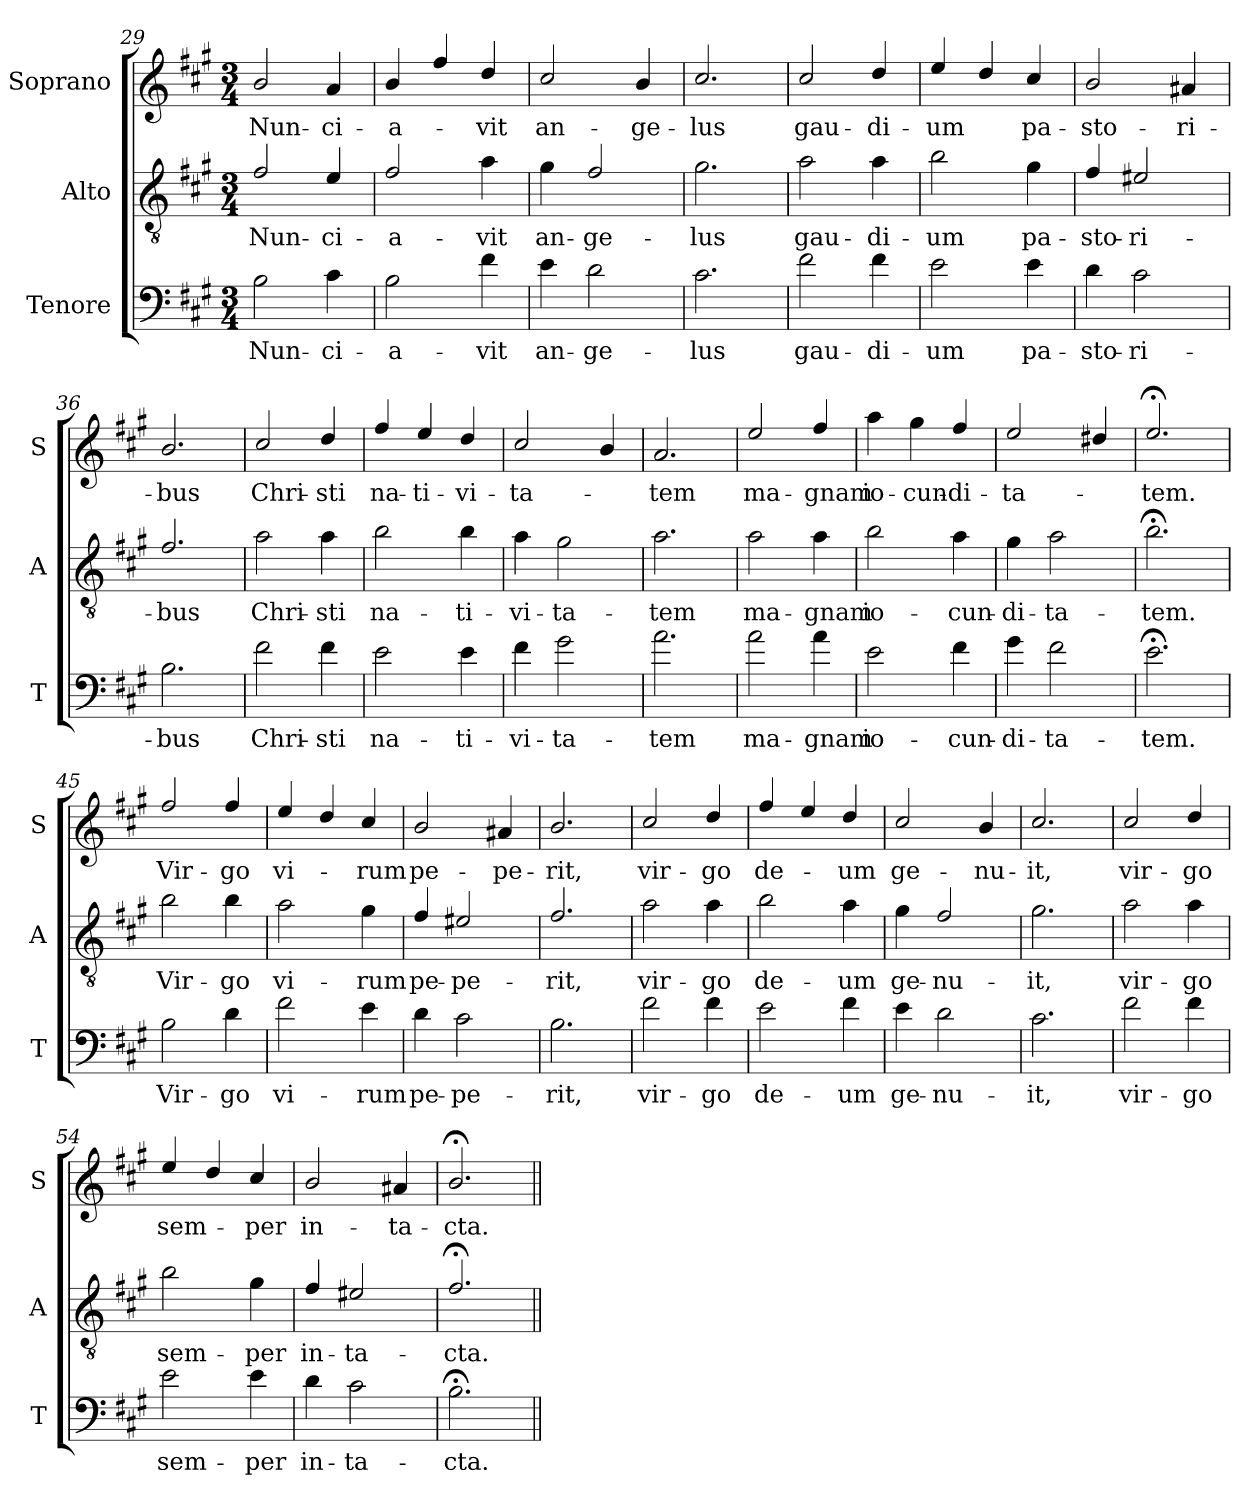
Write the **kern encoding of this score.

**kern	**text	**kern	**text	**kern	**text
*part3	*part3	*part2	*part2	*part1	*part1
*staff3	*staff3	*staff2	*staff2	*staff1	*staff1
*I"Tenore	*	*I"Alto	*	*I"Soprano	*
*I'T	*	*I'A	*	*I'S	*
!!LO:LB:g=z
*clefF4	*	*clefGv2	*	*clefG2	*
*ITrd5c9	*	*ITrd5c9	*	*ITrd5c9	*
*k[]	*	*k[]	*	*k[]	*
*C:	*	*C:	*	*C:	*
*M3/4	*	*M3/4	*	*M3/4	*
=29	=29	=29	=29	=29	=29
2D\	Nun-	2A/	Nun-	2d/	Nun-
4E\	-ci-	4G/	-ci-	4c/	-ci-
=30	=30	=30	=30	=30	=30
2D\	-a-	2A/	-a-	4d/	-a-
.	.	.	.	4a/	.
4A\	-vit	4c\	-vit	4f/	-vit
=31	=31	=31	=31	=31	=31
4G\	an-	4B\	an-	2e/	an-
2F\	-ge-	2A/	-ge-	.	.
.	.	.	.	4d/	-ge-
=32	=32	=32	=32	=32	=32
2.E\	-lus	2.B\	-lus	2.e/	-lus
=33	=33	=33	=33	=33	=33
2A\	gau-	2c\	gau-	2e/	gau-
4A\	-di-	4c\	-di-	4f/	-di-
=34	=34	=34	=34	=34	=34
2G\	-um	2d\	-um	4g/	-um
.	.	.	.	4f/	.
4G\	pa-	4B\	pa-	4e/	pa-
=35	=35	=35	=35	=35	=35
4F\	-sto-	4A/	-sto-	2d/	-sto-
2E\	-ri-	2G#/	-ri-	.	.
.	.	.	.	4c#/	-ri-
=36	=36	=36	=36	=36	=36
2.D\	-bus	2.A/	-bus	2.d/	-bus
=37	=37	=37	=37	=37	=37
2A\	Chri-	2c\	Chri-	2e/	Chri-
4A\	-sti	4c\	-sti	4f/	-sti
!!LO:LB:g=z
=38	=38	=38	=38	=38	=38
2G\	na-	2d\	na-	4a/	na-
.	.	.	.	4g/	-ti-
4G\	-ti-	4d\	-ti-	4f/	-vi-
=39	=39	=39	=39	=39	=39
4A\	-vi-	4c\	-vi-	2e/	-ta-
2B\	-ta-	2B\	-ta-	.	.
.	.	.	.	4d/	.
=40	=40	=40	=40	=40	=40
2.c\	-tem	2.c\	-tem	2.c/	-tem
=41	=41	=41	=41	=41	=41
2c\	ma-	2c\	ma-	2g/	ma-
4c\	-gnam	4c\	-gnam	4a/	-gnam
=42	=42	=42	=42	=42	=42
2G\	io-	2d\	io-	4cc\	io-
.	.	.	.	4b\	-cun-
4A\	-cun-	4c\	-cun-	4a/	-di-
=43	=43	=43	=43	=43	=43
4B\	-di-	4B\	-di-	2g/	-ta-
2A\	-ta-	2c\	-ta-	.	.
.	.	.	.	4f#/	.
=44	=44	=44	=44	=44	=44
2.G;<\	-tem.	2.d;<\	-tem.	2.g;</	-tem.
=45	=45	=45	=45	=45	=45
2D\	Vir-	2d\	Vir-	2a/	Vir-
4F\	-go	4d\	-go	4a/	-go
=46	=46	=46	=46	=46	=46
2A\	vi-	2c\	vi-	4g/	vi-
.	.	.	.	4f/	.
4G\	-rum	4B\	-rum	4e/	-rum
!!LO:LB:g=z
=47	=47	=47	=47	=47	=47
4F\	pe-	4A/	pe-	2d/	pe-
2E\	-pe-	2G#/	-pe-	.	.
.	.	.	.	4c#/	-pe-
=48	=48	=48	=48	=48	=48
2.D\	-rit,	2.A/	-rit,	2.d/	-rit,
=49	=49	=49	=49	=49	=49
2A\	vir-	2c\	vir-	2e/	vir-
4A\	-go	4c\	-go	4f/	-go
=50	=50	=50	=50	=50	=50
2G\	de-	2d\	de-	4a/	de-
.	.	.	.	4g/	.
4A\	-um	4c\	-um	4f/	-um
=51	=51	=51	=51	=51	=51
4G\	ge-	4B\	ge-	2e/	ge-
2F\	-nu-	2A/	-nu-	.	.
.	.	.	.	4d/	-nu-
=52	=52	=52	=52	=52	=52
2.E\	-it,	2.B\	-it,	2.e/	-it,
=53	=53	=53	=53	=53	=53
2A\	vir-	2c\	vir-	2e/	vir-
4A\	-go	4c\	-go	4f/	-go
=54	=54	=54	=54	=54	=54
2G\	sem-	2d\	sem-	4g/	sem-
.	.	.	.	4f/	.
4G\	-per	4B\	-per	4e/	-per
=55	=55	=55	=55	=55	=55
4F\	in-	4A/	in-	2d/	in-
2E\	-ta-	2G#/	-ta-	.	.
.	.	.	.	4c#/	-ta-
=56	=56	=56	=56	=56	=56
2.D;<\	-cta.	2.A;</	-cta.	2.d;</	-cta.
=||	=||	=||	=||	=||	=||
*-	*-	*-	*-	*-	*-
